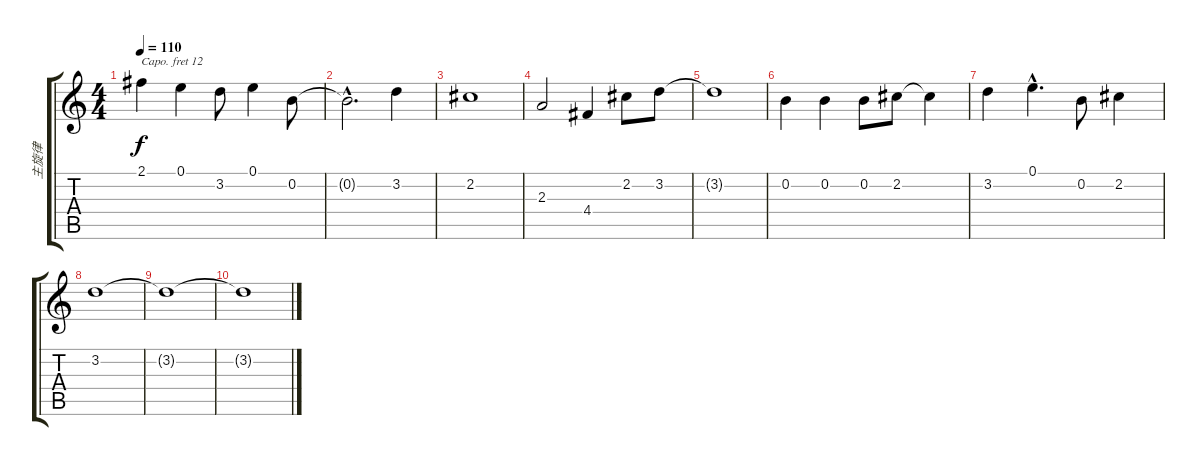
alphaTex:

\track ("主旋律" "主旋律") {instrument acousticgrandpiano}
\staff {score tabs}
\capo 12
\tuning (E4 B3 G3 D3 A2 E2) {hide}
\ts (4 4)
\tempo 110
\clef g2
\ks c
2.1.4{dy f} 0.1.4 3.2.8 0.1.4 0.2.8 |
0.2{hac t}.2{d} 3.2.4 |
2.2.1 |
2.3.2 4.4.4 2.2.8 3.2.8 |
3.2{t}.1 |
0.2.4 0.2.4 0.2.8 2.2.8 2.2{t}.4 |
3.2.4 0.1{hac}.4{d} 0.2.8 2.2.4 |
3.2.1 |
3.2{t}.1 |
3.2{t}.1
